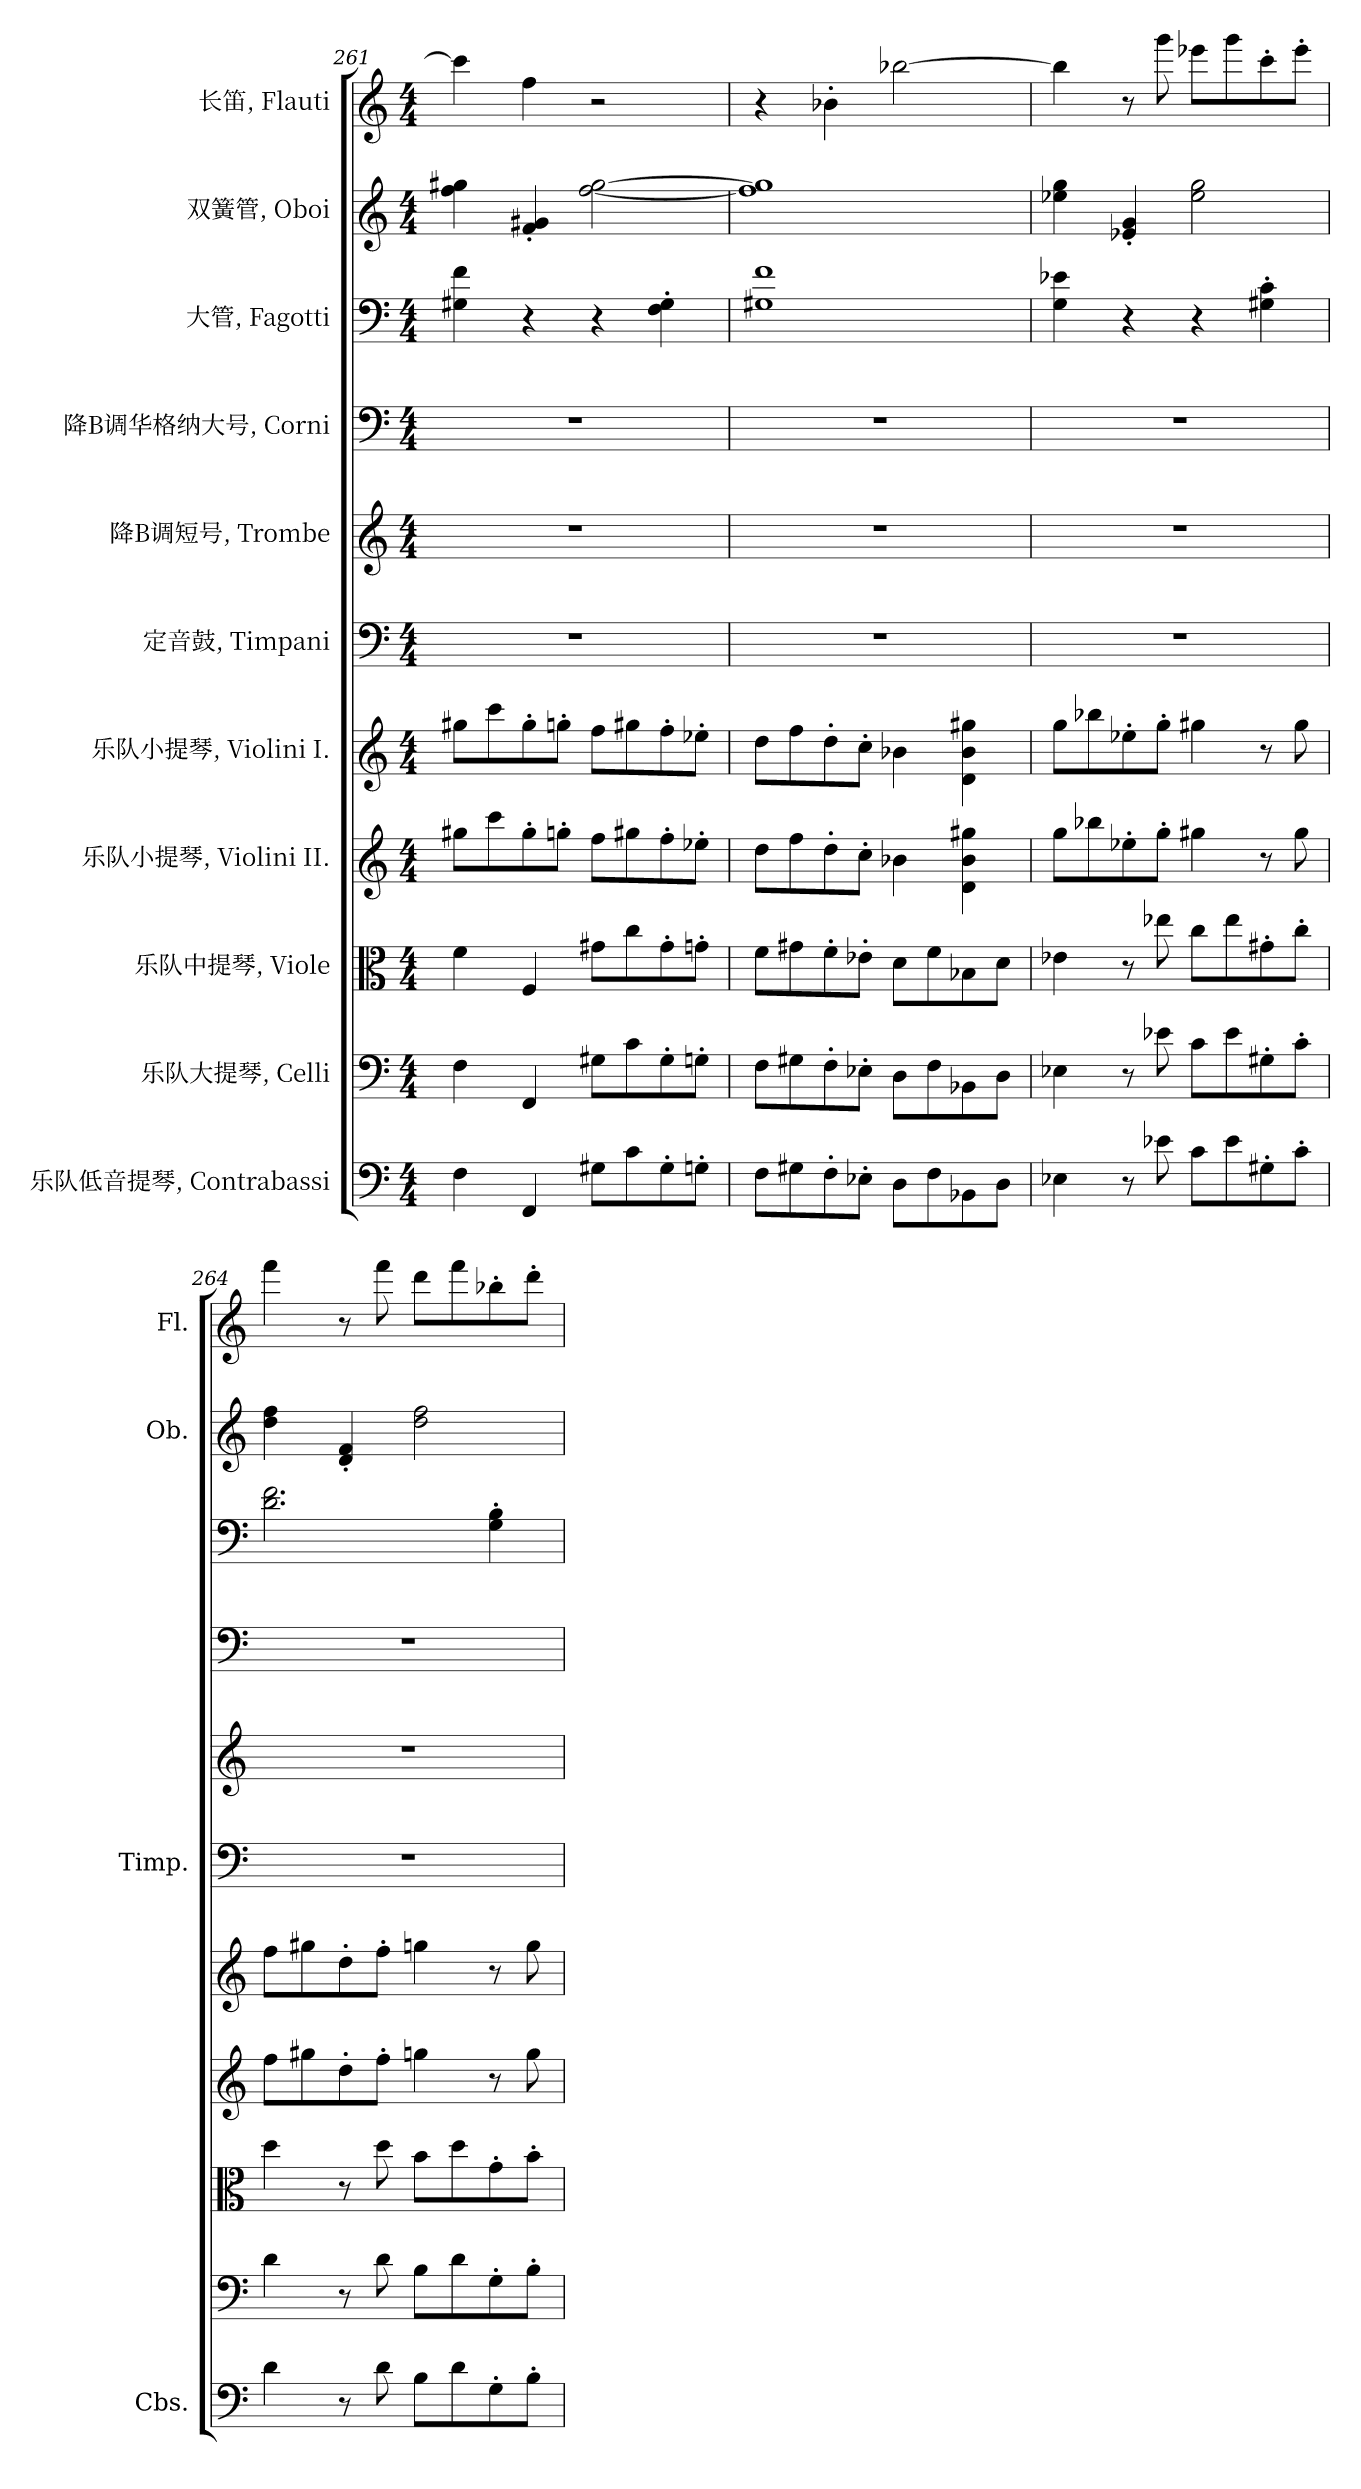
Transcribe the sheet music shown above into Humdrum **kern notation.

**kern	**kern	**kern	**kern	**kern	**kern	**kern	**kern	**kern	**kern	**kern
*part11	*part10	*part9	*part8	*part7	*part6	*part5	*part4	*part3	*part2	*part1
*staff11	*staff10	*staff9	*staff8	*staff7	*staff6	*staff5	*staff4	*staff3	*staff2	*staff1
*I"乐队低音提琴, Contrabassi	*I"乐队大提琴, Celli	*I"乐队中提琴, Viole	*I"乐队小提琴, Violini II.	*I"乐队小提琴, Violini I.	*I"定音鼓, Timpani	*I"降B调短号, Trombe	*I"降B调华格纳大号, Corni	*I"大管, Fagotti	*I"双簧管, Oboi	*I"长笛, Flauti
*I'Cbs.	*	*	*	*	*I'Timp.	*	*	*	*I'Ob.	*I'Fl.
*clefF4	*clefF4	*clefC3	*clefG2	*clefG2	*clefF4	*clefG2	*clefF4	*clefF4	*clefG2	*clefG2
*ITrd7c12	*	*	*	*	*	*ITrd1c2	*ITrd1c2	*	*	*
*k[]	*k[]	*k[]	*k[]	*k[]	*k[]	*k[b-e-]	*k[b-e-]	*k[]	*k[]	*k[]
*M4/4	*M4/4	*M4/4	*M4/4	*M4/4	*M4/4	*M4/4	*M4/4	*M4/4	*M4/4	*M4/4
=261	=261	=261	=261	=261	=261	=261	=261	=261	=261	=261
4FF\	4F\	4f\	8gg#X\L	8gg#X\L	1r	1r	1r	4G#X\ 4f\	4ff\ 4gg#X\	4ccc\]
.	.	.	8ccc\	8ccc\	.	.	.	.	.	.
4FFF/	4FF/	4F/	8gg#'\	8gg#'\	.	.	.	4r	4f/' 4g#X/'	4ff\
.	.	.	8ggn'\J	8ggn'\J	.	.	.	.	.	.
8GG#X\L	8G#X\L	8g#X\L	8ff\L	8ff\L	.	.	.	4r	[2ff\ [2gg#\	2r
8C\	8c\	8cc\	8gg#X\	8gg#X\	.	.	.	.	.	.
8GG#'\	8G#'\	8g#'\	8ff'\	8ff'\	.	.	.	4F\' 4G#\'	.	.
8GGn'\J	8Gn'\J	8gn'\J	8ee-X'\J	8ee-X'\J	.	.	.	.	.	.
!!LO:PB:g=z
=262	=262	=262	=262	=262	=262	=262	=262	=262	=262	=262
8FF\L	8F\L	8f\L	8dd\L	8dd\L	1r	1r	1r	1G#X 1f	1ff] 1gg#]	4r
8GG#X\	8G#X\	8g#X\	8ff\	8ff\	.	.	.	.	.	.
8FF'\	8F'\	8f'\	8dd'\	8dd'\	.	.	.	.	.	4b-X'\
8EE-X'\J	8E-X'\J	8e-X'\J	8cc'\J	8cc'\J	.	.	.	.	.	.
8DD\L	8D\L	8d\L	4b-X\	4b-X\	.	.	.	.	.	[2bb-X\
8FF\	8F\	8f\	.	.	.	.	.	.	.	.
8BBB-X\	8BB-X\	8B-X\	4d\ 4b-\ 4gg#X\	4d\ 4b-\ 4gg#X\	.	.	.	.	.	.
8DD\J	8D\J	8d\J	.	.	.	.	.	.	.	.
=263	=263	=263	=263	=263	=263	=263	=263	=263	=263	=263
4EE-X\	4E-X\	4e-X\	8gg\L	8gg\L	1r	1r	1r	4G\ 4e-X\	4ee-X\ 4gg\	4bb-\]
.	.	.	8bb-X\	8bb-X\	.	.	.	.	.	.
8r	8r	8r	8ee-X'\	8ee-X'\	.	.	.	4r	4e-X/' 4g/'	8r
8E-X\	8e-X\	8ee-X\	8gg'\J	8gg'\J	.	.	.	.	.	8ggg\
8C\L	8c\L	8cc\L	4gg#X\	4gg#X\	.	.	.	4r	2ee-\ 2gg\	8eee-X\L
8E-\	8e-\	8ee-\	.	.	.	.	.	.	.	8ggg\
8GG#X'\	8G#X'\	8g#X'\	8r	8r	.	.	.	4G#X\' 4c\'	.	8ccc'\
8C'\J	8c'\J	8cc'\J	8gg#\	8gg#\	.	.	.	.	.	8eee-'\J
=264	=264	=264	=264	=264	=264	=264	=264	=264	=264	=264
4D\	4d\	4dd\	8ff\L	8ff\L	1r	1r	1r	2.d\ 2.f\	4dd\ 4ff\	4fff\
.	.	.	8gg#X\	8gg#X\	.	.	.	.	.	.
8r	8r	8r	8dd'\	8dd'\	.	.	.	.	4d/' 4f/'	8r
8D\	8d\	8dd\	8ff'\J	8ff'\J	.	.	.	.	.	8fff\
8BB\L	8B\L	8b\L	4ggn\	4ggn\	.	.	.	.	2dd\ 2ff\	8ddd\L
8D\	8d\	8dd\	.	.	.	.	.	.	.	8fff\
8GG'\	8G'\	8g'\	8r	8r	.	.	.	4G\' 4B\'	.	8bb-X'\
8BB'\J	8B'\J	8b'\J	8gg\	8gg\	.	.	.	.	.	8ddd'\J
=	=	=	=	=	=	=	=	=	=	=
*-	*-	*-	*-	*-	*-	*-	*-	*-	*-	*-
